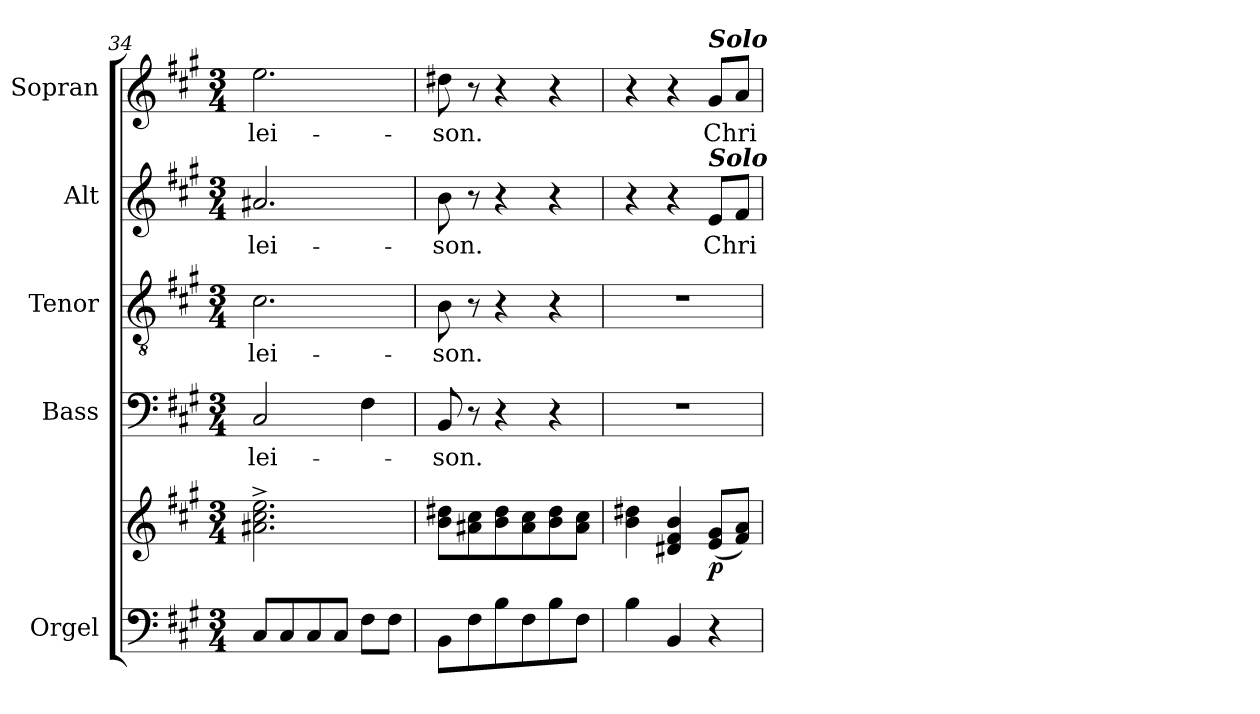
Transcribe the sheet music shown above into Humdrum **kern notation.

**kern	**kern	**dynam	**kern	**text	**kern	**text	**kern	**text	**kern	**text
*part5	*part5	*part5	*part4	*part4	*part3	*part3	*part2	*part2	*part1	*part1
*staff6	*staff5	*staff5/6	*staff4	*staff4	*staff3	*staff3	*staff2	*staff2	*staff1	*staff1
*I"Orgel	*	*	*I"Bass	*	*I"Tenor	*	*I"Alt	*	*I"Sopran	*
*I'Org.	*	*	*I'B.	*	*I'T.	*	*I'A.	*	*I'S.	*
*clefF4	*clefG2	*	*clefF4	*	*clefGv2	*	*clefG2	*	*clefG2	*
*k[f#c#g#]	*k[f#c#g#]	*	*k[f#c#g#]	*	*k[f#c#g#]	*	*k[f#c#g#]	*	*k[f#c#g#]	*
*A:	*A:	*	*A:	*	*A:	*	*A:	*	*A:	*
*M3/4	*M3/4	*	*M3/4	*	*M3/4	*	*M3/4	*	*M3/4	*
=34	=34	=34	=34	=34	=34	=34	=34	=34	=34	=34
!	!	!	!	!LO:LY:b	!	!LO:LY:b	!	!LO:LY:b	!	!LO:LY:b
8C#/L	2.a#X\^> 2.cc#\^> 2.ee\^>	.	2C#/	-lei-	2.c#\	-lei-	2.a#X/	-lei-	2.ee\	-lei-
8C#/	.	.	.	.	.	.	.	.	.	.
8C#/	.	.	.	.	.	.	.	.	.	.
8C#/J	.	.	.	.	.	.	.	.	.	.
8F#\L	.	.	4F#\	.	.	.	.	.	.	.
8F#\J	.	.	.	.	.	.	.	.	.	.
=35	=35	=35	=35	=35	=35	=35	=35	=35	=35	=35
!	!	!	!	!LO:LY:b	!	!LO:LY:b	!	!LO:LY:b	!	!LO:LY:b
8BB\L	8b\ 8dd#X\L	.	8BB/	-son.	8B\	-son.	8b\	-son.	8dd#X\	-son.
8F#\	8a#X\ 8cc#\	.	8r	.	8r	.	8r	.	8r	.
8B\	8b\ 8dd#\	.	4r	.	4r	.	4r	.	4r	.
8F#\	8a#\ 8cc#\	.	.	.	.	.	.	.	.	.
8B\	8b\ 8dd#\	.	4r	.	4r	.	4r	.	4r	.
8F#\J	8a#\ 8cc#\J	.	.	.	.	.	.	.	.	.
!!LO:PB:g=z
=36	=36	=36	=36	=36	=36	=36	=36	=36	=36	=36
4B\	4b\ 4dd#X\	.	2.r	.	2.r	.	4r	.	4r	.
4BB/	4d#X/ 4f#/ 4b/	.	.	.	.	.	4r	.	4r	.
!	!	!	!	!	!	!	!	!	!LO:TX:a:Bi:t=Solo	!
!	!	!	!	!	!	!	!LO:TX:a:Bi:t=Solo	!	!	!
!	!	!LO:DY:b	!	!	!	!	!	!LO:LY:b	!	!LO:LY:b
4r	(<8e/ 8g#/L	p	.	.	.	.	8e/L	Chri-	8g#/L	Chri-
.	8f#/ 8a/J)	.	.	.	.	.	8f#/J	.	8a/J	.
=	=	=	=	=	=	=	=	=	=	=
*-	*-	*-	*-	*-	*-	*-	*-	*-	*-	*-
